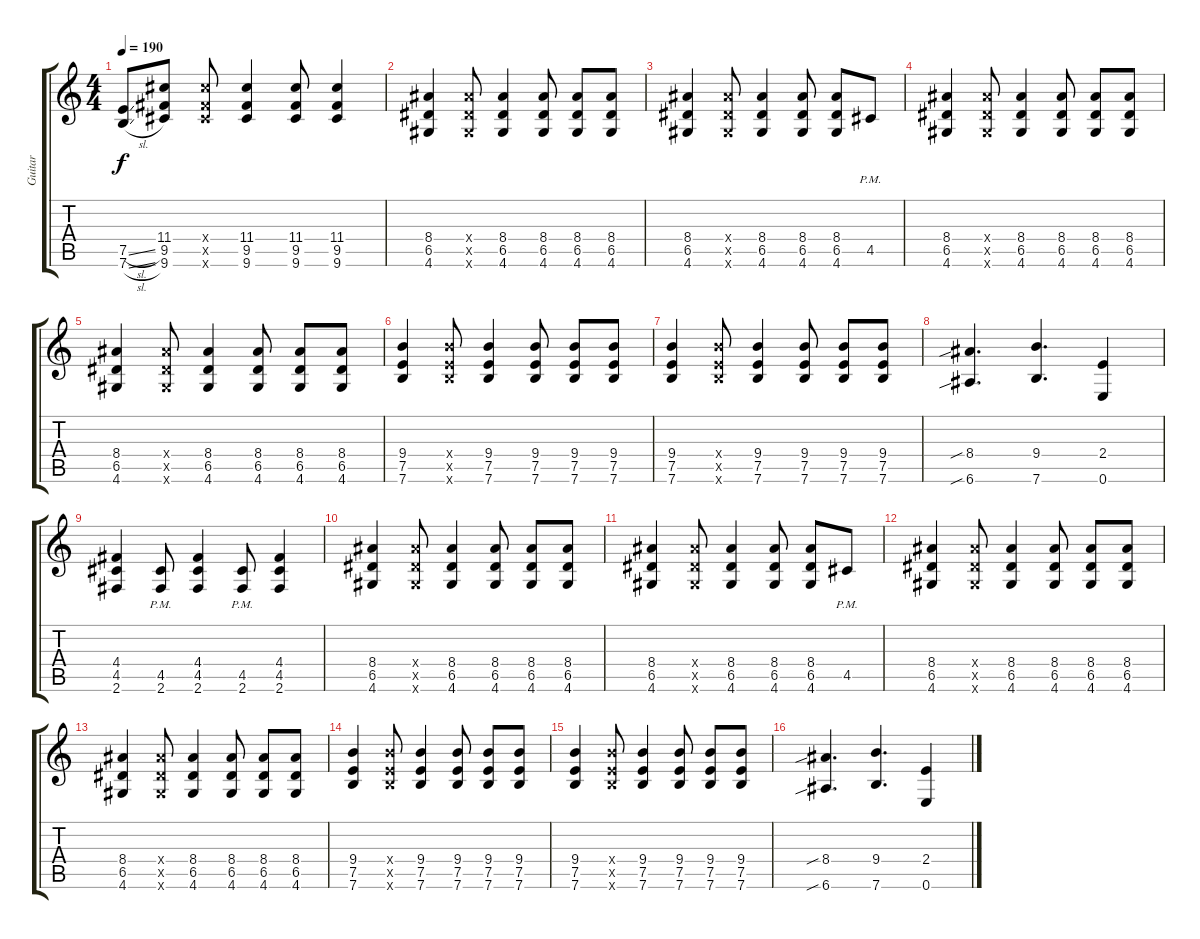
\track ("Guitar" "Guitar") {instrument distortionguitar}
\staff {score tabs}
\tuning (E4 B3 G3 D3 A2 E2) {hide}
\ts (4 4)
\tempo 190
\clef g2
\ks c
(7.5{sl} 7.6{sl}).8{dy f} (11.4 9.5 9.6).8 (11.4{x} 9.5{x} 9.6{x}).8 (11.4 9.5 9.6).4 (11.4 9.5 9.6).8 (11.4 9.5 9.6).4 |
(8.4 6.5 4.6).4 (8.4{x} 6.5{x} 4.6{x}).8 (8.4 6.5 4.6).4 (8.4 6.5 4.6).8 (8.4 6.5 4.6).8 (8.4 6.5 4.6).8 |
(8.4 6.5 4.6).4 (8.4{x} 6.5{x} 4.6{x}).8 (8.4 6.5 4.6).4 (8.4 6.5 4.6).8 (8.4 6.5 4.6).8 4.5{pm}.8 |
(8.4 6.5 4.6).4 (8.4{x} 6.5{x} 4.6{x}).8 (8.4 6.5 4.6).4 (8.4 6.5 4.6).8 (8.4 6.5 4.6).8 (8.4 6.5 4.6).8 |
(8.4 6.5 4.6).4 (8.4{x} 6.5{x} 4.6{x}).8 (8.4 6.5 4.6).4 (8.4 6.5 4.6).8 (8.4 6.5 4.6).8 (8.4 6.5 4.6).8 |
(9.4 7.5 7.6).4 (9.4{x} 7.5{x} 7.6{x}).8 (9.4 7.5 7.6).4 (9.4 7.5 7.6).8 (9.4 7.5 7.6).8 (9.4 7.5 7.6).8 |
(9.4 7.5 7.6).4 (9.4{x} 7.5{x} 7.6{x}).8 (9.4 7.5 7.6).4 (9.4 7.5 7.6).8 (9.4 7.5 7.6).8 (9.4 7.5 7.6).8 |
(8.4{sib} 6.6{sib}).4{d} (9.4 7.6).4{d} (2.4 0.6).4 |
(4.4 4.5 2.6).4 (4.5{pm} 2.6{pm}).8 (4.4 4.5 2.6).4 (4.5{pm} 2.6{pm}).8 (4.4 4.5 2.6).4 |
(8.4 6.5 4.6).4 (8.4{x} 6.5{x} 4.6{x}).8 (8.4 6.5 4.6).4 (8.4 6.5 4.6).8 (8.4 6.5 4.6).8 (8.4 6.5 4.6).8 |
(8.4 6.5 4.6).4 (8.4{x} 6.5{x} 4.6{x}).8 (8.4 6.5 4.6).4 (8.4 6.5 4.6).8 (8.4 6.5 4.6).8 4.5{pm}.8 |
(8.4 6.5 4.6).4 (8.4{x} 6.5{x} 4.6{x}).8 (8.4 6.5 4.6).4 (8.4 6.5 4.6).8 (8.4 6.5 4.6).8 (8.4 6.5 4.6).8 |
(8.4 6.5 4.6).4 (8.4{x} 6.5{x} 4.6{x}).8 (8.4 6.5 4.6).4 (8.4 6.5 4.6).8 (8.4 6.5 4.6).8 (8.4 6.5 4.6).8 |
(9.4 7.5 7.6).4 (9.4{x} 7.5{x} 7.6{x}).8 (9.4 7.5 7.6).4 (9.4 7.5 7.6).8 (9.4 7.5 7.6).8 (9.4 7.5 7.6).8 |
(9.4 7.5 7.6).4 (9.4{x} 7.5{x} 7.6{x}).8 (9.4 7.5 7.6).4 (9.4 7.5 7.6).8 (9.4 7.5 7.6).8 (9.4 7.5 7.6).8 |
(8.4{sib} 6.6{sib}).4{d} (9.4 7.6).4{d} (2.4 0.6).4
